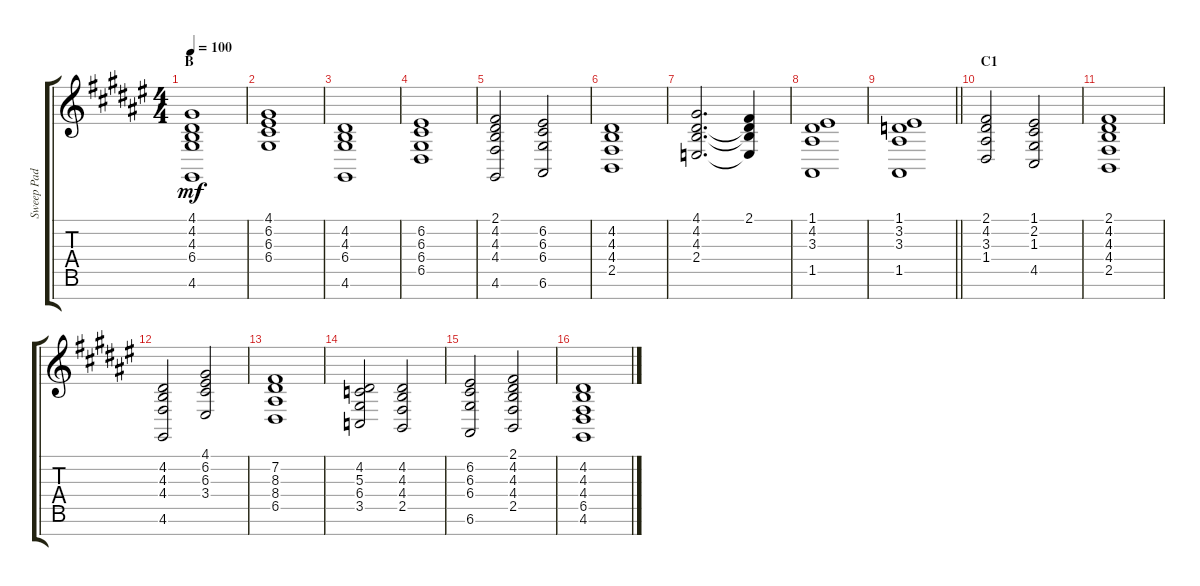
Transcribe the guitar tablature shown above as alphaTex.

\track ("Sweep Pad" "Sweep Pad") {instrument pad8sweep}
\staff {score tabs}
\tuning (E4 B3 G3 D3 A2 E2 B1) {hide}
\ts (4 4)
\section ("" "B")
\tempo 100
\clef g2
\ks f#
(4.1 4.2 4.3 6.4 4.6).1{dy mf} |
(4.1 6.2 6.3 6.4).1 |
(4.2 4.3 6.4 4.6).1 |
(6.2 6.3 6.4 6.5).1 |
(2.1 4.2 4.3 4.4 4.6).2 (6.2 6.3 6.4 6.6).2 |
(4.2 4.3 4.4 2.5).1 |
(4.1 4.2 4.3 2.4).2{d} (2.1 4.2{t} 4.3{t} 2.4{t}).4 |
(1.1 4.2 3.3 1.5).1 |
\barLineRight lightlight
(1.1 3.2 3.3 1.5).1 |
\section ("" "C1")
(2.1 4.2 3.3 1.4).2 (1.1 2.2 1.3 4.5).2 |
(2.1 4.2 4.3 4.4 2.5).1 |
(4.2 4.3 4.4 4.6).2 (4.1 6.2 6.3 3.4).2 |
(7.2 8.3 8.4 6.5).1 |
(4.2 5.3 6.4 3.5).2 (4.2 4.3 4.4 2.5).2 |
(6.2 6.3 6.4 6.6).2 (2.1 4.2 4.3 4.4 2.5).2 |
(4.2 4.3 4.4 6.5 4.6).1
